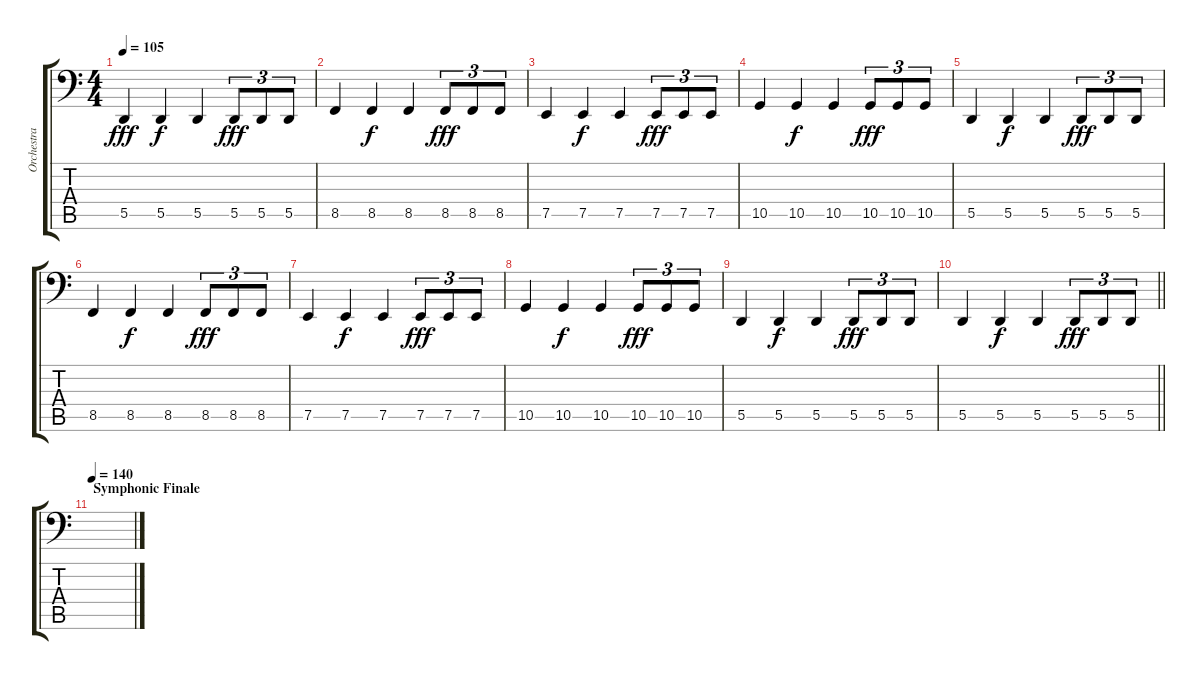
\track ("Orchestra - Timpani" "Orchestra ") {instrument timpani}
\staff {score tabs}
\tuning (E3 B2 G2 D2 A1 E1) {hide}
\ts (4 4)
\tempo 105
\clef f4
\ks c
5.5.4{dy fff} 5.5.4{dy f} 5.5.4 5.5.8{tu (3 2) dy fff} 5.5.8{tu (3 2)} 5.5.8{tu (3 2)} |
8.5.4 8.5.4{dy f} 8.5.4 8.5.8{tu (3 2) dy fff} 8.5.8{tu (3 2)} 8.5.8{tu (3 2)} |
7.5.4 7.5.4{dy f} 7.5.4 7.5.8{tu (3 2) dy fff} 7.5.8{tu (3 2)} 7.5.8{tu (3 2)} |
10.5.4 10.5.4{dy f} 10.5.4 10.5.8{tu (3 2) dy fff} 10.5.8{tu (3 2)} 10.5.8{tu (3 2)} |
5.5.4 5.5.4{dy f} 5.5.4 5.5.8{tu (3 2) dy fff} 5.5.8{tu (3 2)} 5.5.8{tu (3 2)} |
8.5.4 8.5.4{dy f} 8.5.4 8.5.8{tu (3 2) dy fff} 8.5.8{tu (3 2)} 8.5.8{tu (3 2)} |
7.5.4 7.5.4{dy f} 7.5.4 7.5.8{tu (3 2) dy fff} 7.5.8{tu (3 2)} 7.5.8{tu (3 2)} |
10.5.4 10.5.4{dy f} 10.5.4 10.5.8{tu (3 2) dy fff} 10.5.8{tu (3 2)} 10.5.8{tu (3 2)} |
5.5.4 5.5.4{dy f} 5.5.4 5.5.8{tu (3 2) dy fff} 5.5.8{tu (3 2)} 5.5.8{tu (3 2)} |
\barLineRight lightlight
5.5.4 5.5.4{dy f} 5.5.4 5.5.8{tu (3 2) dy fff} 5.5.8{tu (3 2)} 5.5.8{tu (3 2)} |
\section ("" "Symphonic Finale")
\tempo 140
